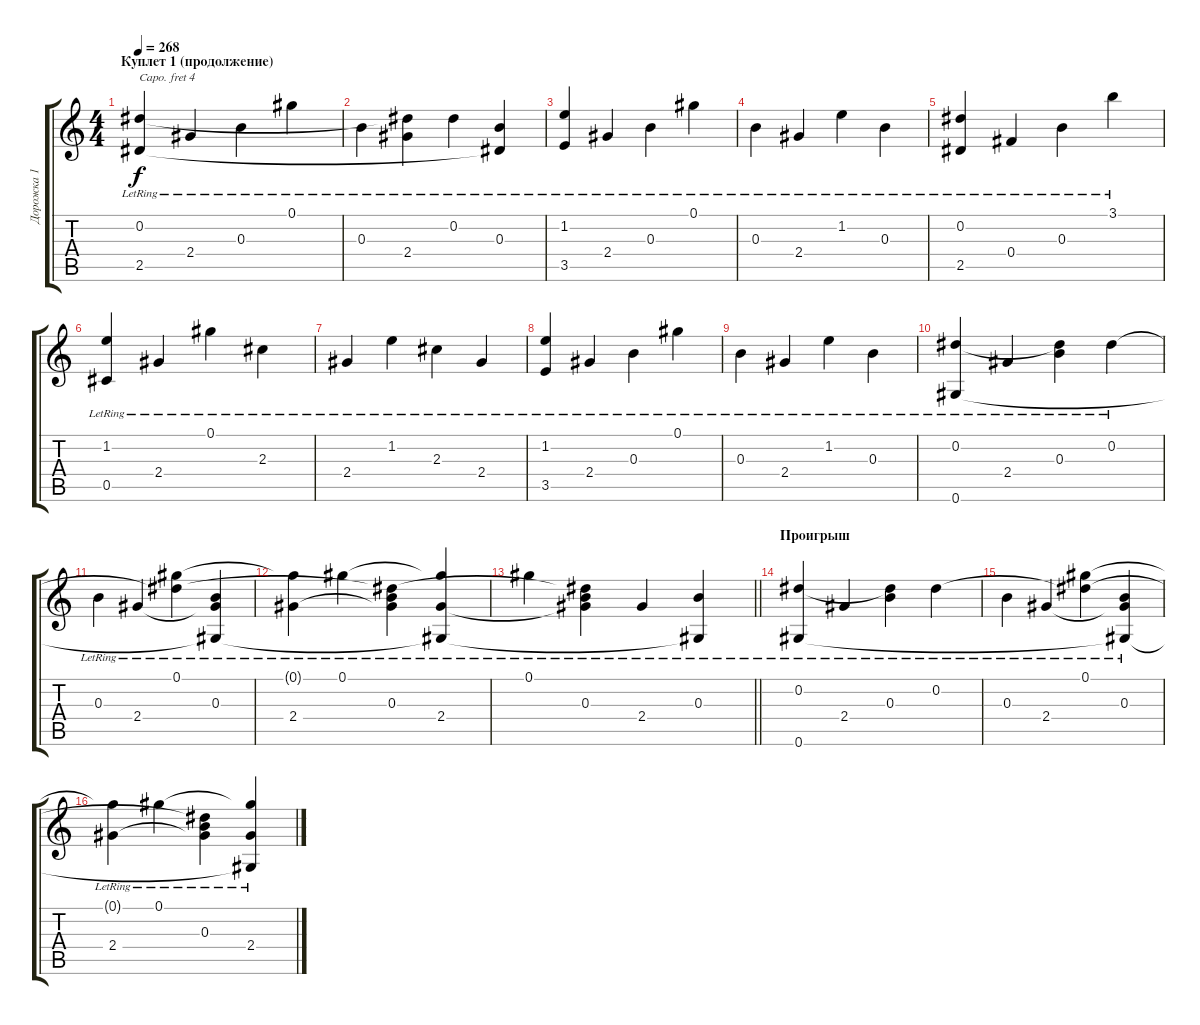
\track ("Дорожка 1" "Дорожка 1") {solo instrument acousticguitarsteel}
\staff {score tabs}
\capo 4
\tuning (E4 B3 G3 D3 A2 E2) {hide}
\ts (4 4)
\section ("" "Куплет 1 (продолжение)")
\tempo 268
\clef g2
\ks c
(0.2{lr} 2.5{lr}).4{dy f} 2.4{lr}.4 0.3{lr}.4 0.1{lr}.4 |
0.3{lr}.4 (0.2{t} 2.4{lr}).4 0.2{lr}.4 (0.3{lr} 2.5{t}).4 |
(1.2{lr} 3.5{lr}).4 2.4{lr}.4 0.3{lr}.4 0.1{lr}.4 |
0.3{lr}.4 2.4{lr}.4 1.2{lr}.4 0.3{lr}.4 |
(0.2 2.5{lr}).4 0.4{lr}.4 0.3{lr}.4 3.1{lr}.4 |
(1.2{lr} 0.5{lr}).4 2.4{lr}.4 0.1{lr}.4 2.3{lr}.4 |
2.4{lr}.4 1.2{lr}.4 2.3{lr}.4 2.4{lr}.4 |
(1.2{lr} 3.5{lr}).4 2.4{lr}.4 0.3{lr}.4 0.1{lr}.4 |
0.3{lr}.4 2.4{lr}.4 1.2{lr}.4 0.3{lr}.4 |
(0.2{lr} 0.6{lr}).4 2.4{lr}.4 (0.2{t} 0.3{lr}).4 0.2{lr}.4 |
0.3{lr}.4 2.4{lr}.4 (0.1{lr} 0.2{t}).4 (0.3{lr} 2.4{t} 0.6{t}).4 |
(0.1{t} 2.4{lr}).4 0.1{lr}.4 (0.2{t} 0.3{lr} 2.4{t}).4 (0.1{t} 2.4{lr} 0.6{t}).4 |
\barLineRight lightlight
0.1{lr}.4 (0.2{t} 0.3{lr} 2.4{t}).4 2.4{lr}.4 (0.3{lr} 0.6{t}).4 |
\section ("" "Проигрыш")
(0.2{lr} 0.6{lr}).4 2.4{lr}.4 (0.2{t} 0.3{lr}).4 0.2{lr}.4 |
0.3{lr}.4 2.4{lr}.4 (0.1{lr} 0.2{t}).4 (0.3{lr} 2.4{t} 0.6{t}).4 |
(0.1{t} 2.4{lr}).4 0.1{lr}.4 (0.2{t} 0.3{lr} 2.4{t}).4 (0.1{t} 2.4{lr} 0.6{t}).4
